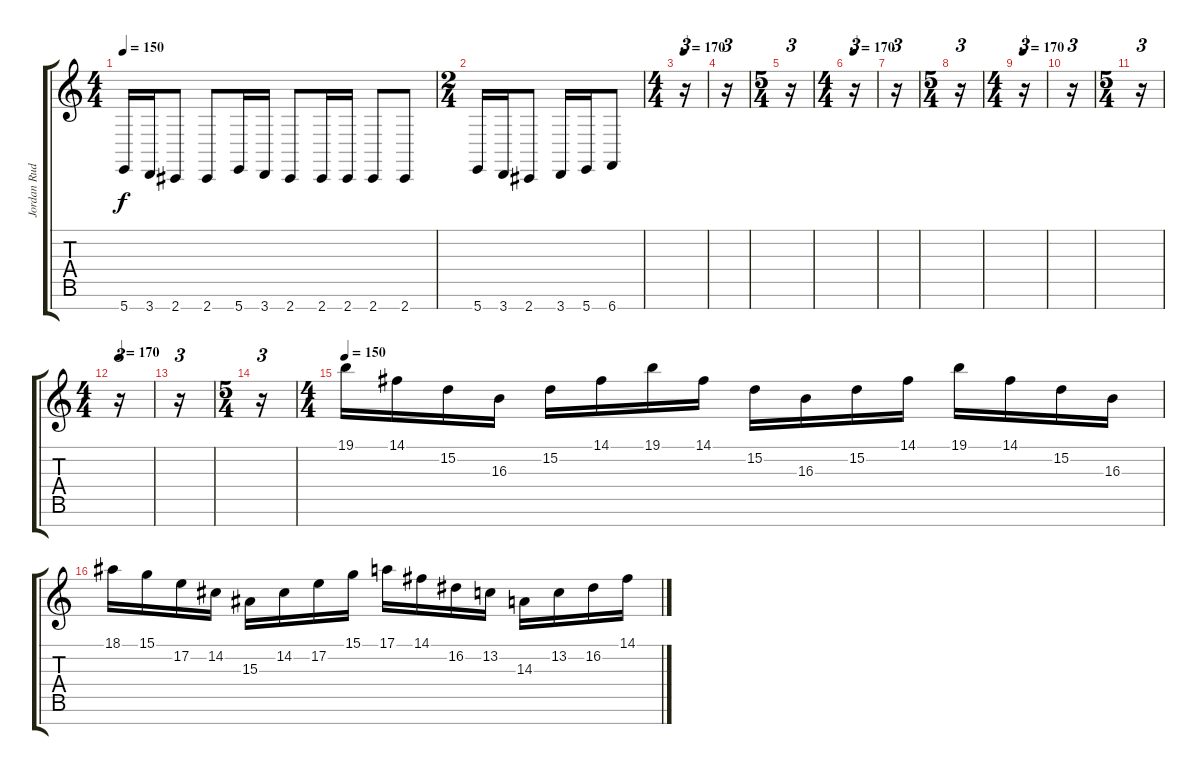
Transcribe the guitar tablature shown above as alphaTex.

\track ("Jordan Rudess" "Jordan Rud") {instrument stringensemble1}
\staff {score tabs}
\tuning (E4 B3 G3 D3 A2 E2 B1) {hide}
\ts (4 4)
\tempo 150
\clef g2
\ks c
5.7.16{dy f} 3.7.16 2.7.8 2.7.8 5.7.16 3.7.16 2.7.8 2.7.16 2.7.16 2.7.8 2.7.8 |
\ts (2 4)
5.7.16 3.7.16 2.7.8 3.7.16 5.7.16 6.7.8 |
\ts (4 4)
\tempo 170
r.16{tu (3 2)} |
r.16{tu (3 2)} |
\ts (5 4)
r.16{tu (3 2)} |
\ts (4 4)
\tempo 170
r.16{tu (3 2)} |
r.16{tu (3 2)} |
\ts (5 4)
r.16{tu (3 2)} |
\ts (4 4)
\tempo 170
r.16{tu (3 2)} |
r.16{tu (3 2)} |
\ts (5 4)
r.16{tu (3 2)} |
\ts (4 4)
\tempo 170
r.16{tu (3 2)} |
r.16{tu (3 2)} |
\ts (5 4)
r.16{tu (3 2)} |
\ts (4 4)
\tempo 150
19.1.16{instrument electricpiano2} 14.1.16 15.2.16 16.3.16 15.2.16 14.1.16 19.1.16 14.1.16 15.2.16 16.3.16 15.2.16 14.1.16 19.1.16 14.1.16 15.2.16 16.3.16 |
18.1.16 15.1.16 17.2.16 14.2.16 15.3.16 14.2.16 17.2.16 15.1.16 17.1.16 14.1.16 16.2.16 13.2.16 14.3.16 13.2.16 16.2.16 14.1.16
